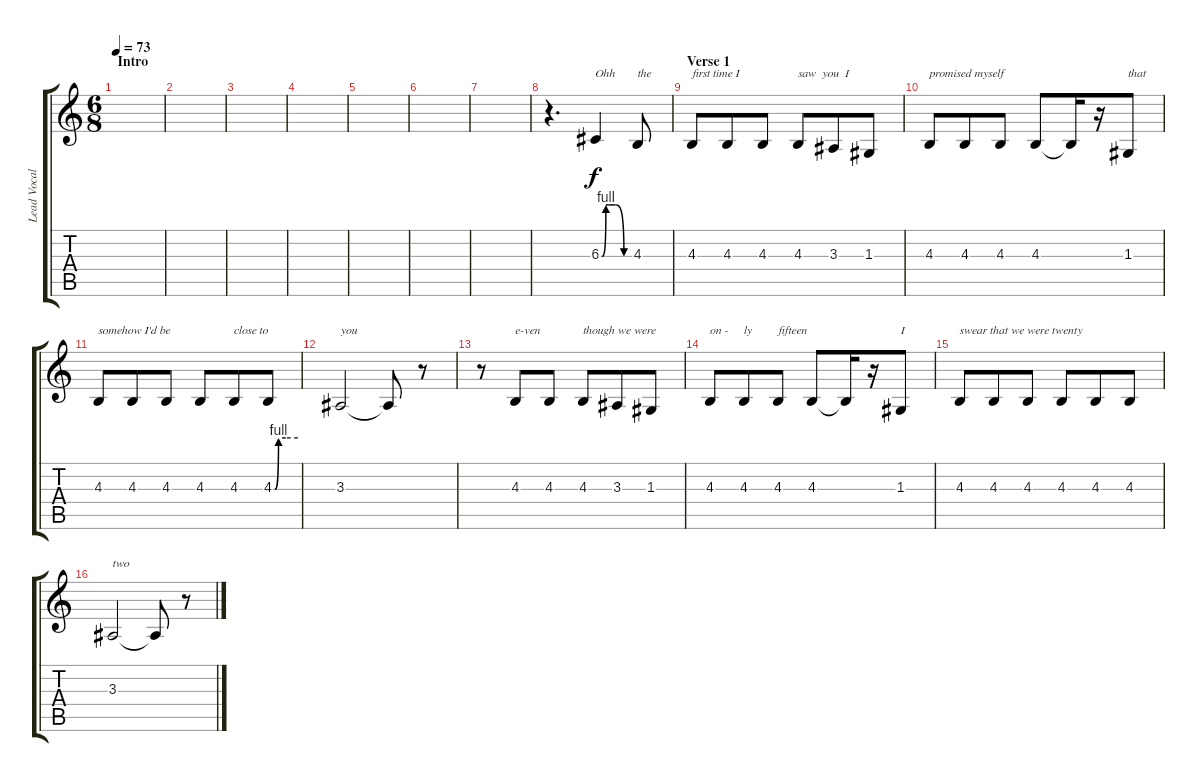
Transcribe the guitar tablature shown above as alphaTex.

\track ("Lead Vocal" "Lead Vocal") {instrument baritonesax}
\staff {score tabs}
\tuning (E4 B3 G3 D3 A2 E2) {hide}
\ts (6 8)
\section ("" "Intro")
\tempo 73
\clef g2
\ks c
|
|
|
|
|
|
|
r.4{d} 6.3{be (custom 0 0 2 0 10 4 15 4 30 4 48 0 50 0 60 0)}.4{txt "Ohh"} 4.3.8{txt "the"} |
\section ("" "Verse 1")
4.3.8{txt "first time I"} 4.3.8 4.3.8 4.3.8{txt "saw  you  I"} 3.3.8 1.3.8 |
4.3.8{txt "promised myself"} 4.3.8 4.3.8 4.3.8 4.3{t}.16 r.16 1.3.8{txt "that"} |
4.3.8{txt "somehow I'd be"} 4.3.8 4.3.8 4.3.8 4.3.8{txt "close to"} 4.3{be (custom 0 0 3 0 12 4 30 4 60 4)}.8 |
3.3.2{txt "you"} 3.3{t}.8 r.8 |
r.8 4.3.8{txt "e-ven"} 4.3.8 4.3.8{txt "though we were"} 3.3.8 1.3.8 |
4.3.8{txt "on -"} 4.3.8{txt "ly"} 4.3.8{txt "fifteen"} 4.3.8 4.3{t}.16 r.16 1.3.8{txt "I"} |
4.3.8{txt "swear that we were twenty"} 4.3.8 4.3.8 4.3.8 4.3.8 4.3.8 |
3.3.2{txt "two"} 3.3{t}.8 r.8
